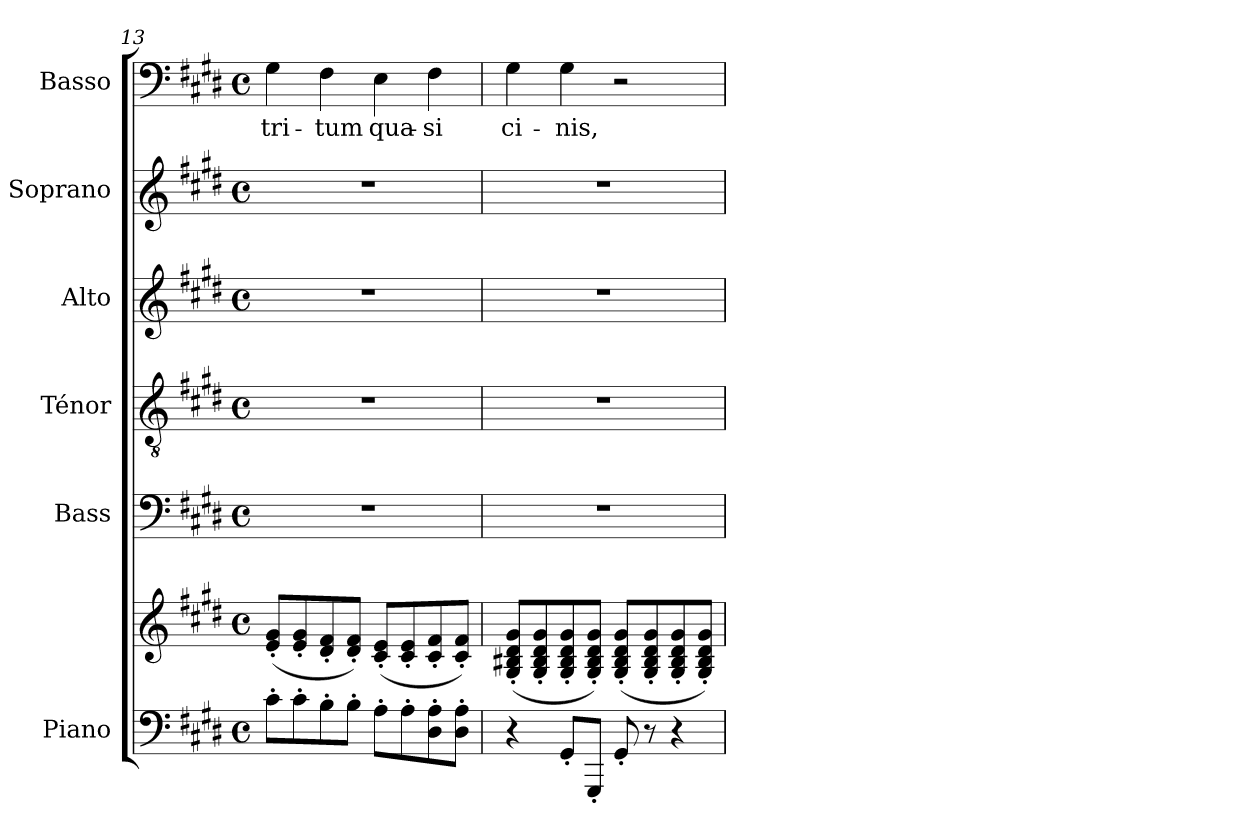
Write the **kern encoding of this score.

**kern	**kern	**kern	**kern	**kern	**kern	**kern	**text
*part6	*part6	*part5	*part4	*part3	*part2	*part1	*part1
*staff7	*staff6	*staff5	*staff4	*staff3	*staff2	*staff1	*staff1
*I"Piano	*	*I"Bass	*I"Ténor	*I"Alto	*I"Soprano	*I"Basso	*
*I'Pno.	*	*I'B.	*I'T.	*I'A.	*I'S.	*I'B	*
*clefF4	*clefG2	*clefF4	*clefGv2	*clefG2	*clefG2	*clefF4	*
*k[f#c#g#d#]	*k[f#c#g#d#]	*k[f#c#g#d#]	*k[f#c#g#d#]	*k[f#c#g#d#]	*k[f#c#g#d#]	*k[f#c#g#d#]	*
*M4/4	*M4/4	*M4/4	*M4/4	*M4/4	*M4/4	*M4/4	*
*met(c)	*met(c)	*met(c)	*met(c)	*met(c)	*met(c)	*met(c)	*
=13	=13	=13	=13	=13	=13	=13	=13
!	!	!	!	!	!	!	!LO:LY:b
8c#'\L	(<8e/' 8g#/'L	1r	1r	1r	1r	4G#\	-tri-
8c#'\	8e/' 8g#/'	.	.	.	.	.	.
!	!	!	!	!	!	!	!LO:LY:b
8B'\	8d#/' 8f#/'	.	.	.	.	4F#\	-tum
8B'\J	8d#/' 8f#/'J)	.	.	.	.	.	.
!	!	!	!	!	!	!	!LO:LY:b
8A'\L	(<8c#/' 8e/'L	.	.	.	.	4E\	qua-
8A'\	8c#/' 8e/'	.	.	.	.	.	.
!	!	!	!	!	!	!	!LO:LY:b
8D#\' 8A\'	8c#/' 8f#/'	.	.	.	.	4F#\	-si
8D#\' 8A\'J	8c#/' 8f#/'J)	.	.	.	.	.	.
=14	=14	=14	=14	=14	=14	=14	=14
!	!	!	!	!	!	!	!LO:LY:b
4r	(<8G#/' 8B#X/' 8d#/' 8g#/'L	1r	1r	1r	1r	4G#\	ci-
.	8G#/' 8B#/' 8d#/' 8g#/'	.	.	.	.	.	.
!	!	!	!	!	!	!	!LO:LY:b
8GG#'/L	8G#/' 8B#/' 8d#/' 8g#/'	.	.	.	.	4G#\	-nis,
8GGG#'/J	8G#/' 8B#/' 8d#/' 8g#/'J)	.	.	.	.	.	.
8GG#'/	(<8G#/' 8B#/' 8d#/' 8g#/'L	.	.	.	.	2r	.
8r	8G#/' 8B#/' 8d#/' 8g#/'	.	.	.	.	.	.
4r	8G#/' 8B#/' 8d#/' 8g#/'	.	.	.	.	.	.
.	8G#/' 8B#/' 8d#/' 8g#/'J)	.	.	.	.	.	.
=	=	=	=	=	=	=	=
*-	*-	*-	*-	*-	*-	*-	*-
